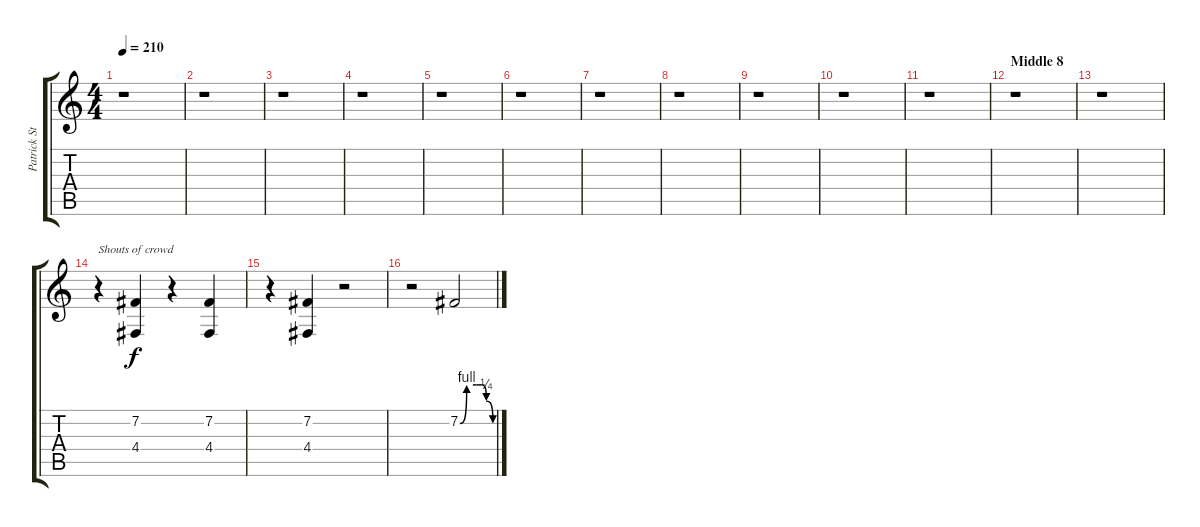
\track ("Patrick Stump (Backing Vocals)" "Patrick St") {instrument oboe}
\staff {score tabs}
\tuning (E4 B3 G3 D3 A2 E2) {hide}
\ts (4 4)
\tempo 210
\clef g2
\ks c
r.1{dy f} |
r.1 |
r.1 |
r.1 |
r.1 |
r.1 |
r.1 |
r.1 |
r.1 |
r.1 |
r.1 |
\section ("" "Middle 8")
r.1 |
r.1 |
r.4{txt "Shouts of crowd" volume 10} (7.2 4.4).4{balance 16} r.4 (7.2 4.4).4{balance 0} |
r.4 (7.2 4.4).4{balance 16} r.2 |
r.2{volume 13 balance 8} 7.2{be (custom 0 0 12 4 30 4 39 4 48 1 60 0)}.2
